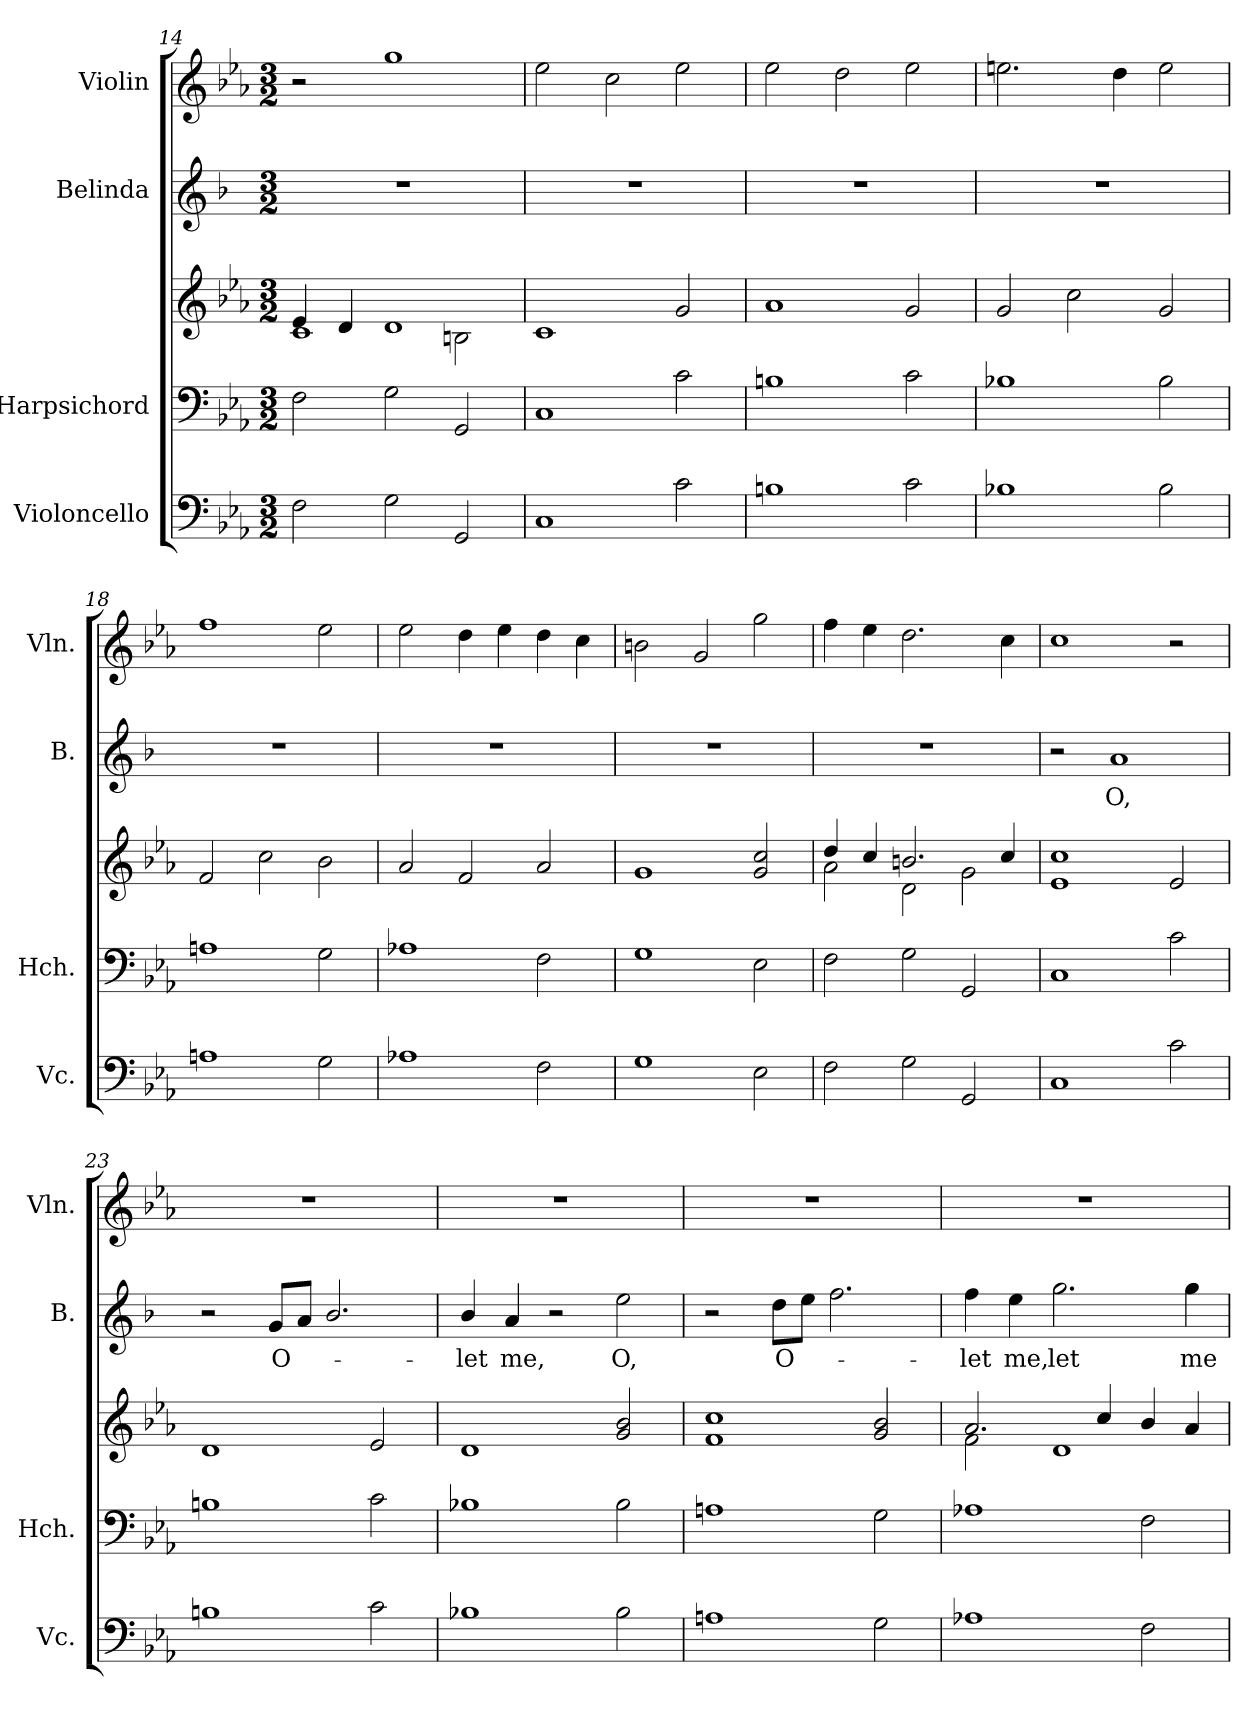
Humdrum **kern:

**kern	**kern	**kern	**kern	**text	**kern
*part4	*part3	*part3	*part2	*part2	*part1
*staff5	*staff4	*staff3	*staff2	*staff2	*staff1
*I"Violoncello	*I"Harpsichord	*	*I"Belinda	*	*I"Violin
*I'Vc.	*I'Hch.	*	*I'B.	*	*I'Vln.
*clefF4	*clefF4	*clefG2	*clefG2	*	*clefG2
*	*	*	*ITrd1c2	*	*
*k[b-e-a-]	*k[b-e-a-]	*k[b-e-a-]	*k[b-e-a-]	*	*k[b-e-a-]
*M3/2	*M3/2	*M3/2	*M3/2	*	*M3/2
=14	=14	=14	=14	=14	=14
*	*	*^	*	*	*
2F\	2F\	4e-/	1c	1.r	.	2r
.	.	4d/	.	.	.	.
2G\	2G\	1d	.	.	.	1gg
2GG/	2GG/	.	2Bn\	.	.	.
*	*	*v	*v	*	*	*
=15	=15	=15	=15	=15	=15
1C	1C	1c	1.r	.	2ee-\
.	.	.	.	.	2cc\
2c\	2c\	2g/	.	.	2ee-\
=16	=16	=16	=16	=16	=16
1Bn	1Bn	1a-	1.r	.	2ee-\
.	.	.	.	.	2dd\
2c\	2c\	2g/	.	.	2ee-\
!!LO:PB:g=z
=17	=17	=17	=17	=17	=17
1B-X	1B-X	2g/	1.r	.	2.een\
.	.	2cc\	.	.	.
.	.	.	.	.	4dd\
2B-\	2B-\	2g/	.	.	2ee\
=18	=18	=18	=18	=18	=18
1An	1An	2f/	1.r	.	1ff
.	.	2cc\	.	.	.
2G\	2G\	2b-\	.	.	2ee-\
=19	=19	=19	=19	=19	=19
1A-X	1A-X	2a-/	1.r	.	2ee-\
.	.	2f/	.	.	4dd\
.	.	.	.	.	4ee-\
2F\	2F\	2a-/	.	.	4dd\
.	.	.	.	.	4cc\
=20	=20	=20	=20	=20	=20
1G	1G	1g	1.r	.	2bn\
.	.	.	.	.	2g/
2E-\	2E-\	2g/ 2cc/	.	.	2gg\
=21	=21	=21	=21	=21	=21
*	*	*^	*	*	*
2F\	2F\	4dd/	2a-\	1.r	.	4ff\
.	.	4cc/	.	.	.	4ee-\
2G\	2G\	2.bn/	2d\	.	.	2.dd\
2GG/	2GG/	.	2g\	.	.	.
.	.	4cc/	.	.	.	4cc\
*	*	*v	*v	*	*	*
=22	=22	=22	=22	=22	=22
1C	1C	1e- 1cc	2r	.	1cc
!	!	!	!	!LO:LY:b	!
.	.	.	1g	O,	.
2c\	2c\	2e-/	.	.	2r
=23	=23	=23	=23	=23	=23
1Bn	1Bn	1d	2r	.	1.r
!	!	!	!	!LO:LY:b	!
.	.	.	8f/L	O-	.
.	.	.	8g/J	.	.
.	.	.	2.a-/	.	.
2c\	2c\	2e-/	.	.	.
!!LO:LB:g=z
=24	=24	=24	=24	=24	=24
!	!	!	!	!LO:LY:b	!
1B-X	1B-X	1d	4a-/	-let	1.r
!	!	!	!	!LO:LY:b	!
.	.	.	4g/	me,	.
.	.	.	2r	.	.
!	!	!	!	!LO:LY:b	!
2B-\	2B-\	2g/ 2b-/	2dd\	O,	.
=25	=25	=25	=25	=25	=25
1An	1An	1f 1cc	2r	.	1.r
!	!	!	!	!LO:LY:b	!
.	.	.	8cc\L	O-	.
.	.	.	8dd\J	.	.
.	.	.	2.ee-\	.	.
2G\	2G\	2g/ 2b-/	.	.	.
=26	=26	=26	=26	=26	=26
*	*	*^	*	*	*
!	!	!	!	!	!LO:LY:b	!
1A-X	1A-X	2.a-/	2f\	4ee-\	-let	1.r
!	!	!	!	!	!LO:LY:b	!
.	.	.	.	4dd\	me,	.
!	!	!	!	!	!LO:LY:b	!
.	.	.	1d	2.ff\	let	.
.	.	4cc/	.	.	.	.
2F\	2F\	4b-/	.	.	.	.
!	!	!	!	!	!LO:LY:b	!
.	.	4a-/	.	4ff\	me	.
*	*	*v	*v	*	*	*
=	=	=	=	=	=
*-	*-	*-	*-	*-	*-
